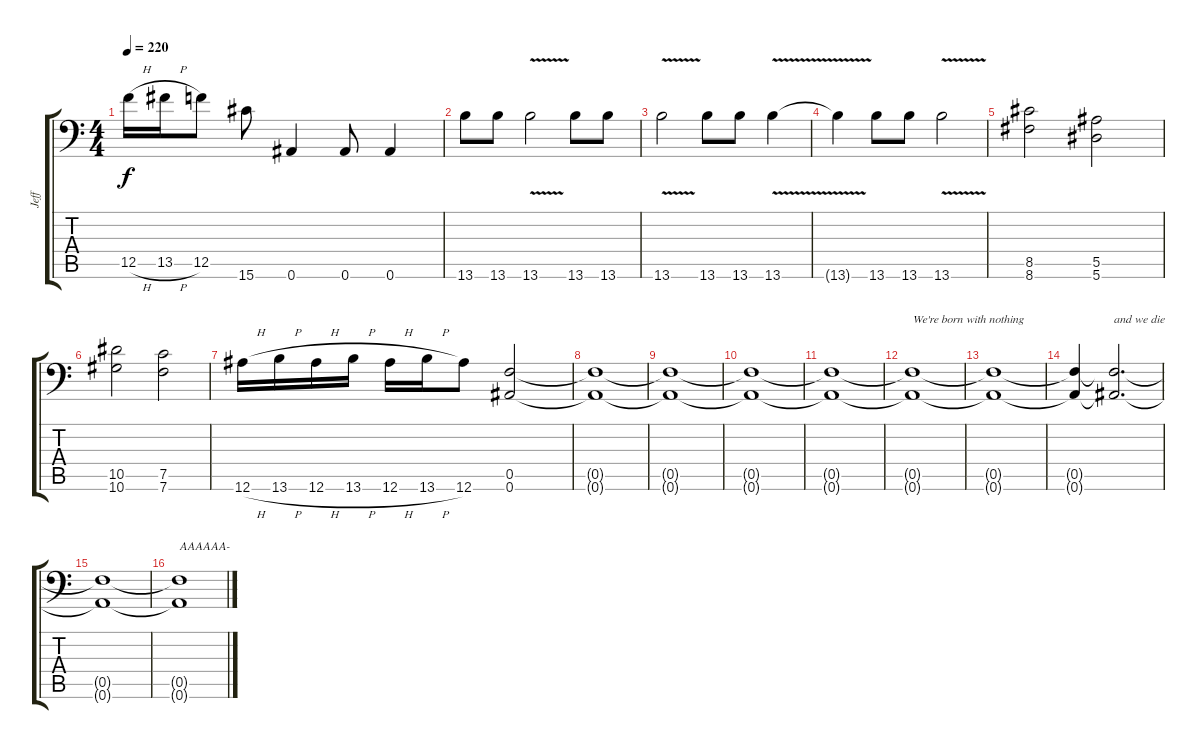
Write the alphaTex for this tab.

\track ("Jeff" "Jeff") {instrument distortionguitar}
\staff {score tabs}
\tuning (C4 G3 Eb3 Bb2 F2 Bb1) {hide}
\ts (4 4)
\tempo 220
\clef f4
\ks c
12.5{h}.16{dy f} 13.5{h}.16 12.5.8 15.6.8 0.6.4 0.6.8 0.6.4 |
13.6.8 13.6.8 13.6{v}.2 13.6.8 13.6.8 |
13.6{v}.2 13.6.8 13.6.8 13.6{v}.4 |
13.6{t}.4 13.6.8 13.6.8 13.6{v}.2 |
(8.5 8.6).2 (5.5 5.6).2 |
(10.5 10.6).2 (7.5 7.6).2 |
12.6{h}.16 13.6{h}.16 12.6{h}.16 13.6{h}.16 12.6{h}.16 13.6{h}.16 12.6.8 (0.5 0.6).2 |
(0.5{t} 0.6{t}).1 |
(0.5{t} 0.6{t}).1 |
(0.5{t} 0.6{t}).1 |
(0.5{t} 0.6{t}).1 |
(0.5{t} 0.6{t}).1{txt "We're born with nothing"} |
(0.5{t} 0.6{t}).1 |
(0.5{t} 0.6{t}).4 (0.5{t} 0.6{t}).2{d txt "and we die"} |
(0.5{t} 0.6{t}).1 |
(0.5{t} 0.6{t}).1{txt "AAAAAA-"}
